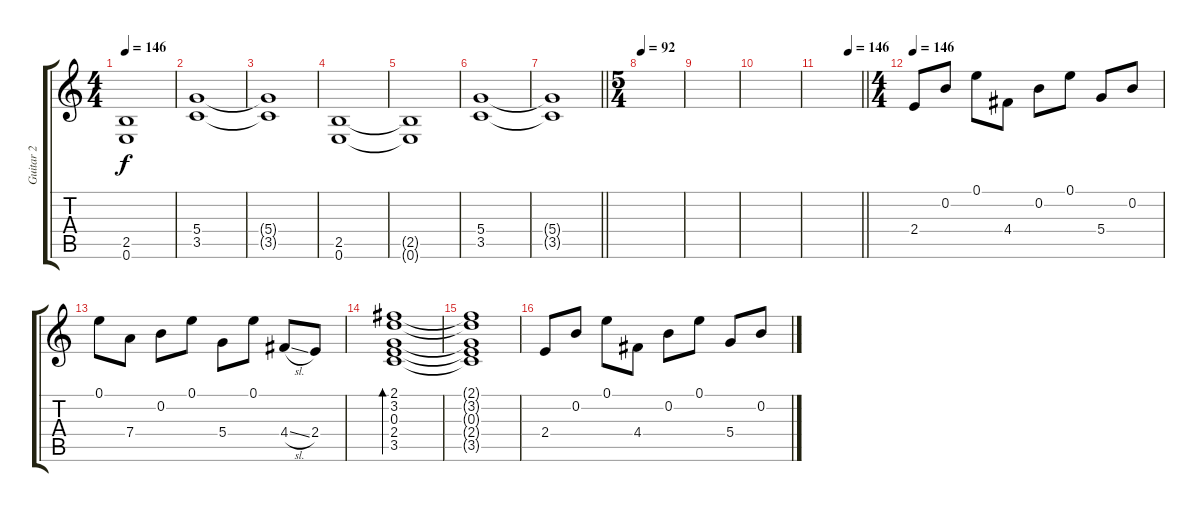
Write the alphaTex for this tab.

\track ("Guitar 2" "Guitar 2") {instrument overdrivenguitar}
\staff {score tabs}
\tuning (E4 B3 G3 D3 A2 E2) {hide}
\ts (4 4)
\tempo 146
\clef g2
\ks c
(2.5{t} 0.6{t}).1{dy f} |
(5.4 3.5).1 |
(5.4{t} 3.5{t}).1 |
(2.5 0.6).1 |
(2.5{t} 0.6{t}).1 |
(5.4 3.5).1 |
\barLineRight lightlight
(5.4{t} 3.5{t}).1 |
\ts (5 4)
\tempo 92
|
|
|
\tempo (146 0.7)
\barLineRight lightlight
|
\ts (4 4)
\tempo 146
2.4.8 0.2.8 0.1.8 4.4.8 0.2.8 0.1.8 5.4.8 0.2.8 |
0.1.8 7.4.8 0.2.8 0.1.8 5.4.8 0.1.8 4.4{sl}.8 2.4.8 |
(2.1 3.2 0.3 2.4 3.5).1{bd 480} |
(2.1{t} 3.2{t} 0.3{t} 2.4{t} 3.5{t}).1 |
2.4.8 0.2.8 0.1.8 4.4.8 0.2.8 0.1.8 5.4.8 0.2.8
